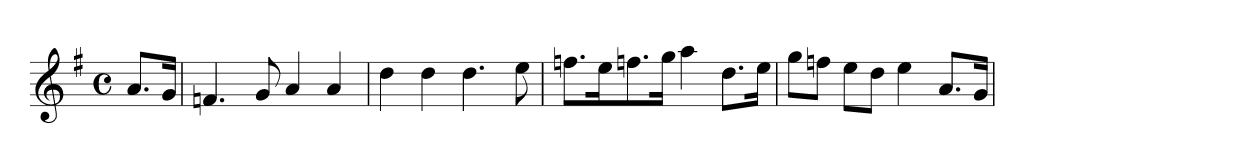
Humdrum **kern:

**kern
*part1
*staff1
*clefG2
*k[f#]
*M4/4
*met(c)
=
8.aL
16gJk
=
4.fn
8g
4a
4a
=
4dd
4dd
4.dd
8ee
=
8.ffnL
16eek
8.ffn
16ggJk
4aa
8.ddL
16eeJk
=
8ggL
8ffnJ
8eeL
8ddJ
4ee
8.aL
16gJk
=
*-
